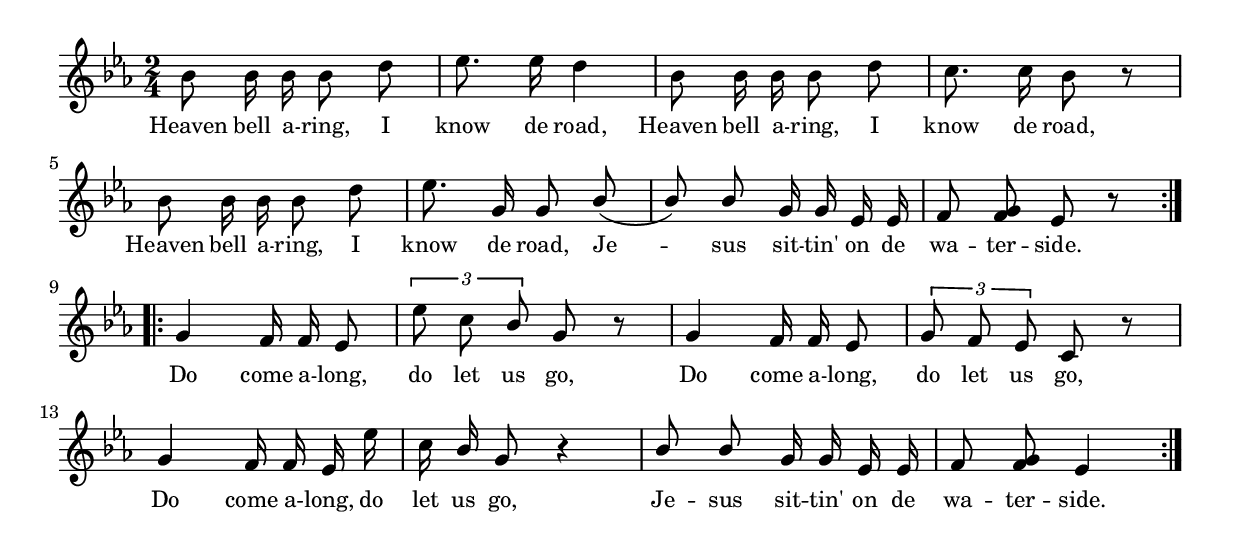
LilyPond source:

% 038.ly - Score sheet for "Jesus on the Waterside."
% Copyright (C) 2007  Marcus Brinkmann <marcus@gnu.org>
%
% This score sheet is free software; you can redistribute it and/or
% modify it under the terms of the Creative Commons Legal Code
% Attribution-ShareALike as published by Creative Commons; either
% version 2.0 of the License, or (at your option) any later version.
%
% This score sheet is distributed in the hope that it will be useful,
% but WITHOUT ANY WARRANTY; without even the implied warranty of
% MERCHANTABILITY or FITNESS FOR A PARTICULAR PURPOSE.  See the
% Creative Commons Legal Code Attribution-ShareALike for more details.
%
% You should have received a copy of the Creative Commons Legal Code
% Attribution-ShareALike along with this score sheet; if not, write to
% Creative Commons, 543 Howard Street, 5th Floor,
% San Francisco, CA 94105-3013  United States

\version "2.10.0"

%\header
%{
%  title = "Jesus on the Waterside."
%  composer = "trad."
%}

melody =
<<
  \context Voice
  {
    \set Staff.midiInstrument = "acoustic grand"
    \override Staff.VerticalAxisGroup #'minimum-Y-extent = #'(0 . 0)
	
    \autoBeamOff

    \time 2/4
    \clef violin
    \key es \major

    \tupletUp
    \repeat volta 2
    {
      bes'8 bes'16 bes'16 bes'8 d'' | es''8. es''16 d''4 |
      bes'8 bes'16 bes'16 bes'8 d'' | c''8. c''16 bes'8 r |
      bes'8 bes'16 bes' bes'8 d'' |
      \override Stem #'neutral-direction = #1
      es''8. g'16 g'8 bes'8( | bes'8)
      %% EDITED: Merged the two notes.  FIXME?
      bes'8 g'16 g' es' es' | f'8 <g' f'>8 es'8 r
    }
    \break
    \repeat volta 2
    {
      g'4 f'16 f' es'8 | \times 2/3 { es''8 c'' bes' } g' r |
      g'4 f'16 f' es'8 | \times 2/3 { g'8 f' es' } c'8 r |
      g'4 f'16 f' es' es'' | c''16 bes' g'8 r4 |
      bes'8 bes' g'16 g' es' es' | f'8 <g' f'>8 es'4
    }
  }
  
  \lyricsto "" \new Lyrics
  {
    \override LyricText #'font-size = #0
    \override StanzaNumber #'font-size = #-1

    Heaven bell a -- ring, I know de road,
    Heaven bell a -- ring, I know de road,
    %% EDITED: Changed ';' at the end to ','.
    Heaven bell a -- ring, I know de road,
    Je -- sus sit -- tin' on de wa -- ter -- side.
    
    Do come a -- long, do let us go,
    Do come a -- long, do let us go,
    Do come a -- long, do let us go,
    Je -- sus sit -- tin' on de wa -- ter -- side.
  }
>>


\score
{
  \new Staff { \melody }

  \layout { indent = 0.0 }
}


\score
{
  \new Staff { \unfoldRepeats \melody }

  
  \midi {
    \context {
      \Score
      tempoWholesPerMinute = #(ly:make-moment 80 4)
      }
    }


}
